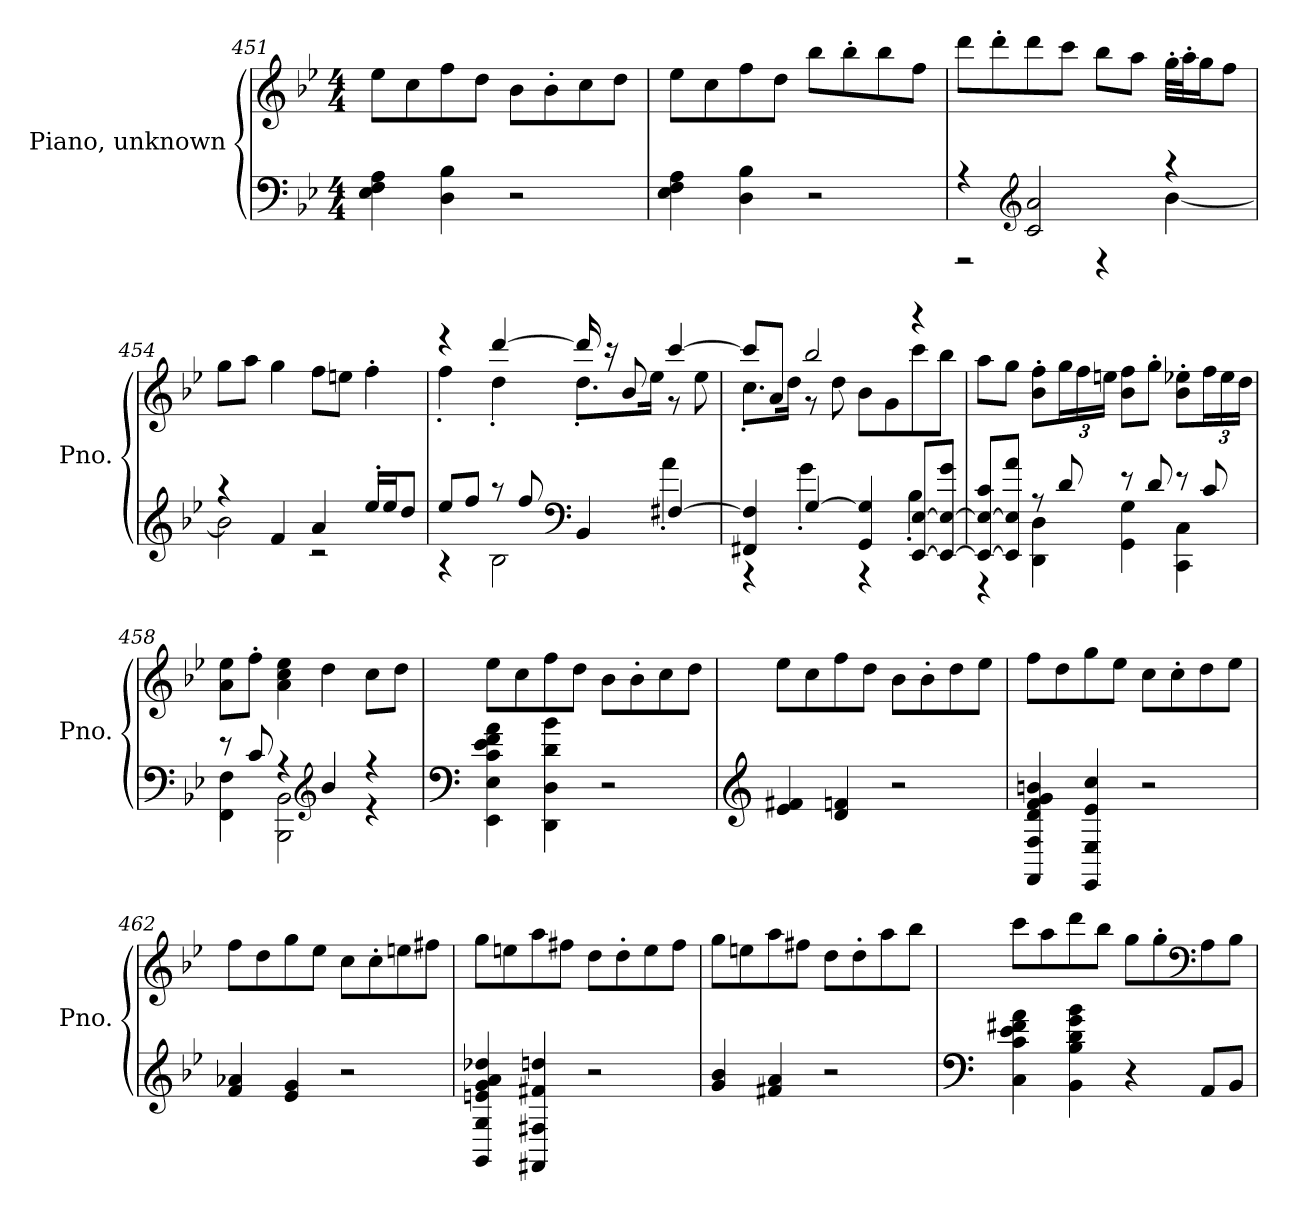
**kern	**kern
*part1	*part1
*staff2	*staff1
*I"Piano, unknown	*
*I'Pno.	*
!!LO:LB:g=z
*clefF4	*clefG2
*k[b-e-]	*k[b-e-]
*M4/4	*M4/4
=451	=451
4E-\ 4F\ 4A\	8ee-\L
.	8cc\
4D\ 4B-\	8ff\
.	8dd\J
2r	8b-\L
.	8b-'\
.	8cc\
.	8dd\J
=452	=452
4E-\ 4F\ 4A\	8ee-\L
.	8cc\
4D\ 4B-\	8ff\
.	8dd\J
2r	8bb-\L
.	8bb-'\
.	8bb-\
.	8ff\J
=453	=453
*^	*
4r	2r	8ddd\L
.	.	8ddd'\
*clefG2	*	*
2c/ 2a/	.	8ddd\
.	.	8ccc\J
.	4r	8bb-\L
.	.	8aa\J
4r	[4b-\	32gg'\LLL
.	.	32aa'\J
.	.	16gg\J
.	.	8ff\J
=454	=454	=454
4r	2b-\]	8gg\L
.	.	8aa\J
4f/	.	4gg\
4a/	2r	8ff\L
.	.	8een\J
16ee-'/LL	.	4ff'\
16ee-/J	.	.
8dd/J	.	.
!!LO:LB:g=z
=455	=455	=455
*	*	*^
8ee-/L	4r	4r	4ff'\
8ff/J	.	.	.
8r	2B-\	[4ddd/	4dd'\
8ff/	.	.	.
*clefF4	*	*	*
4BB-/	.	16ddd/]	8.dd'\L
.	.	16r	.
.	.	8b-/	.
.	.	.	16ee-\Jk
[4F#X/	4a'\	[4ccc/	8r
.	.	.	8ee-\
=456	=456	=456	=456
4FF#X/ 4F#/]	4r	8ccc/L]	8.cc'\L
.	.	8a/J	.
.	.	.	16dd\Jk
[4G/	4g'\	2bb-/	8r
.	.	.	8dd\
4GG/ 4G/]	4r	.	8b-\L
.	.	.	8g\
[8EE-/ [8E-/L	4B-'\	4r	8ccc\
8EE-/_ 8E-/_ 8g/J	.	.	8bb-\J
*	*	*v	*v
=457	=457	=457
8EE-/_ 8E-/_ 8c/L	4r	8aa\L
8EE-/] 8E-/] 8a/J	.	8gg\J
8r	4DD\ 4D\	8b-\' 8ff\'L
*	*	*Xbrackettup
8d/	.	24gg\L
.	.	24ff\
.	.	24een\JJ
8r	4GG\ 4G\	8b-\ 8ff\L
8d/	.	8gg'\J
8r	4CC\ 4C\	8b-\' 8ee-X\'L
8c/	.	24ff\L
.	.	24ee-\
.	.	24dd\JJ
!!LO:LB:g=z
=458	=458	=458
8r	4FF\ 4F\	8a\ 8ee-\L
8c/	.	8ff'\J
4r	2BBB-\ 2BB-\	4a\ 4cc\ 4ee-\
*clefG2	*	*
4b-/	.	4dd\
4r	4r	8cc\L
.	.	8dd\J
*v	*v	*
=459	=459
*clefF4	*
4EE-\ 4E-\ 4c\ 4e-\ 4f\ 4a\	8ee-\L
.	8cc\
4DD\ 4D\ 4d\ 4b-\	8ff\
.	8dd\J
2r	8b-\L
.	8b-'\
.	8cc\
.	8dd\J
=460	=460
*clefG2	*
4e-/ 4f#X/	8ee-\L
.	8cc\
4d/ 4fn/	8ff\
.	8dd\J
2r	8b-\L
.	8b-'\
.	8dd\
.	8ee-\J
=461	=461
4FF/ 4F/ 4d/ 4f/ 4g/ 4bn/	8ff\L
.	8dd\
4EE-/ 4E-/ 4e-/ 4cc/	8gg\
.	8ee-\J
2r	8cc\L
.	8cc'\
.	8dd\
.	8ee-\J
!!LO:LB:g=z
=462	=462
4f/ 4a-X/	8ff\L
.	8dd\
4e-/ 4g/	8gg\
.	8ee-\J
2r	8cc\L
.	8cc'\
.	8een\
.	8ff#X\J
=463	=463
4GG/ 4G/ 4en/ 4g/ 4a/ 4dd-X/	8gg\L
.	8een\
4FF#X/ 4F#X/ 4f#X/ 4ddn/	8aa\
.	8ff#X\J
2r	8dd\L
.	8dd'\
.	8ee\
.	8ff#\J
=464	=464
4g/ 4b-/	8gg\L
.	8een\
4f#X/ 4a/	8aa\
.	8ff#X\J
2r	8dd\L
.	8dd'\
.	8aa\
.	8bb-\J
!!LO:LB:g=z
=465	=465
*clefF4	*
4C\ 4c\ 4e-\ 4f#X\ 4a\	8ccc\L
.	8aa\
4BB-\ 4B-\ 4d\ 4g\ 4b-\	8ddd\
.	8bb-\J
4r	8gg\L
.	8gg'\
*	*clefF4
8AA/L	8A\
8BB-/J	8B-\J
=	=
*-	*-
